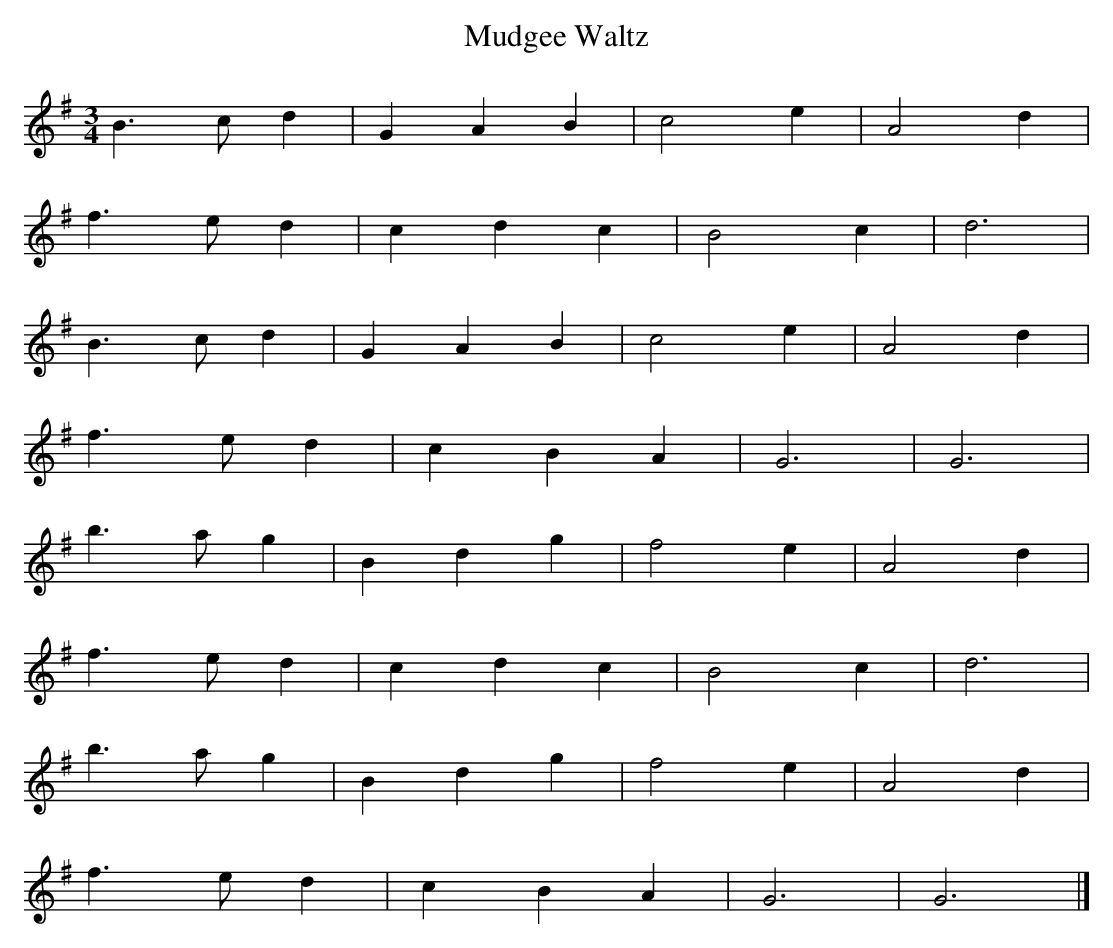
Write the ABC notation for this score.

X:1
T:Mudgee Waltz
M:3/4
L:1/8
K:G
B3 c d2|G2 A2 B2|c4 e2|A4 d2|
f3 e d2|c2 d2 c2|B4 c2|d6|
B3 c d2|G2 A2 B2|c4 e2|A4 d2|
f3 e d2|c2 B2 A2|G6|G6|
b3 a g2|B2 d2 g2|f4 e2|A4 d2|
f3 e d2|c2 d2 c2|B4 c2|d6|
b3 a g2|B2 d2 g2|f4 e2|A4 d2|
f3 e d2|c2 B2 A2|G6|G6|]
